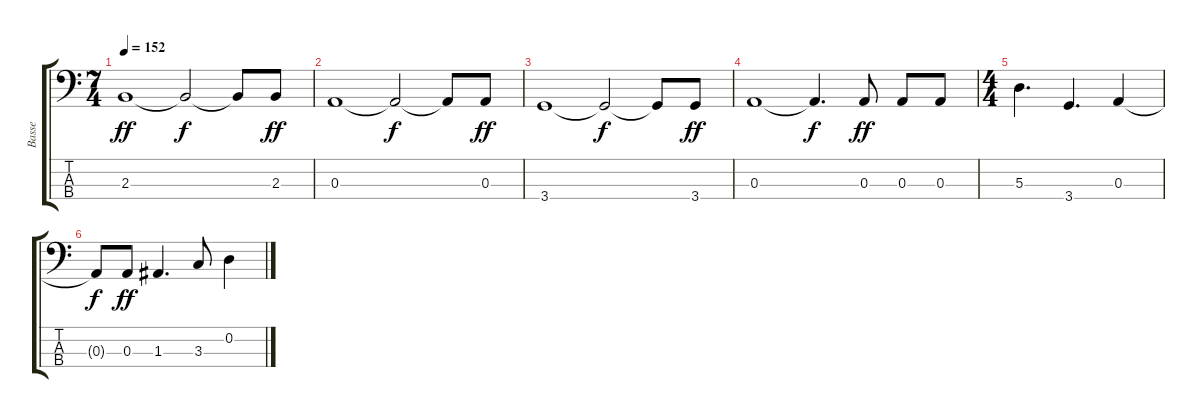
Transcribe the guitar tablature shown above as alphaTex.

\track ("Basse" "Basse") {instrument acousticbass}
\staff {score tabs}
\tuning (G2 D2 A1 E1) {hide}
\ts (7 4)
\tempo 152
\clef f4
\ks c
2.3.1{dy ff} 2.3{t}.2{dy f} 2.3{t}.8 2.3.8{dy ff} |
0.3.1 0.3{t}.2{dy f} 0.3{t}.8 0.3.8{dy ff} |
3.4.1 3.4{t}.2{dy f} 3.4{t}.8 3.4.8{dy ff} |
0.3.1 0.3{t}.4{d dy f} 0.3.8{dy ff} 0.3.8 0.3.8 |
\ts (4 4)
5.3.4{d} 3.4.4{d} 0.3.4 |
0.3{t}.8{dy f} 0.3.8{dy ff} 1.3.4{d} 3.3.8 0.2.4
